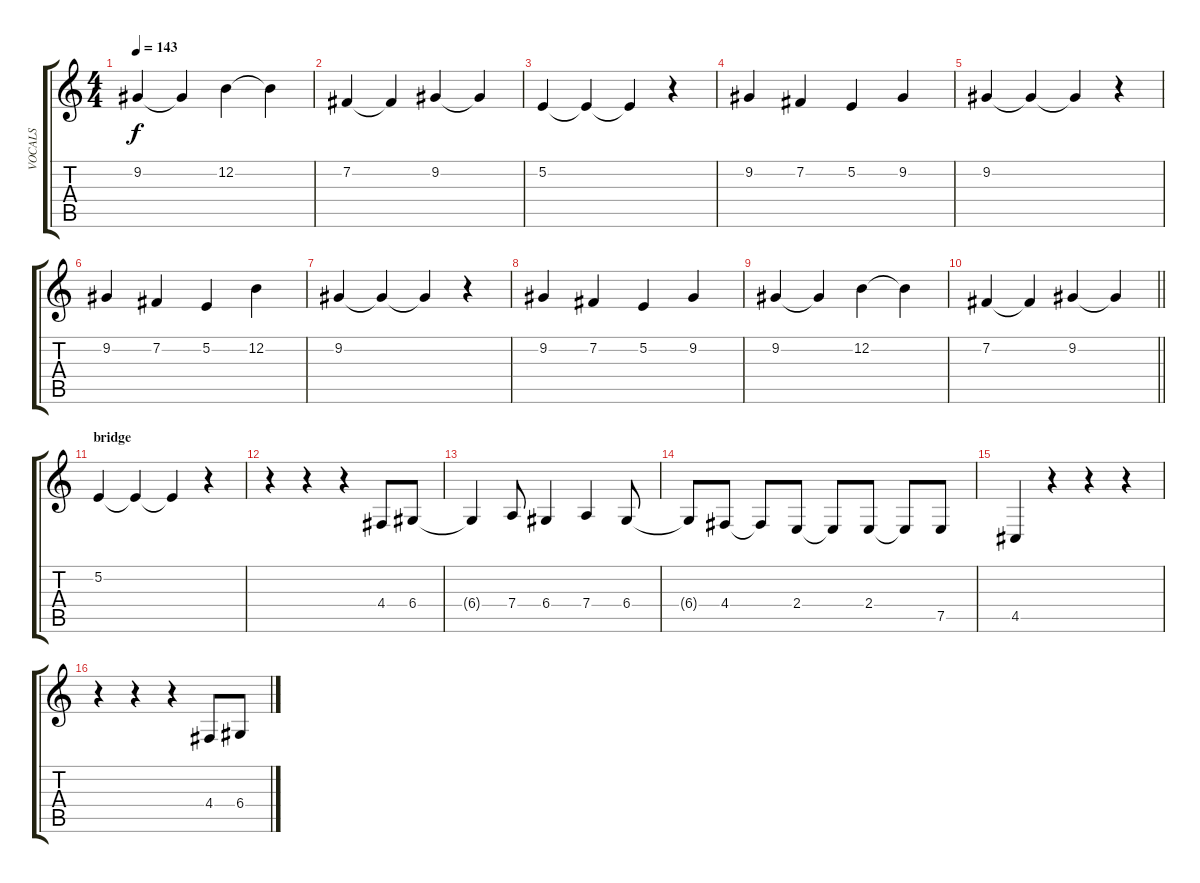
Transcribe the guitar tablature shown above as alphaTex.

\track ("VOCALS" "VOCALS") {instrument oboe}
\staff {score tabs}
\tuning (E4 B3 G3 D3 A2 E2) {hide}
\ts (4 4)
\tempo 143
\clef g2
\ks c
9.2.4{dy f} 9.2{t}.4 12.2.4 12.2{t}.4 |
7.2.4 7.2{t}.4 9.2.4 9.2{t}.4 |
5.2.4 5.2{t}.4 5.2{t}.4 r.4 |
9.2.4 7.2.4 5.2.4 9.2.4 |
9.2.4 9.2{t}.4 9.2{t}.4 r.4 |
9.2.4 7.2.4 5.2.4 12.2.4 |
9.2.4 9.2{t}.4 9.2{t}.4 r.4 |
9.2.4 7.2.4 5.2.4 9.2.4 |
9.2.4 9.2{t}.4 12.2.4 12.2{t}.4 |
\barLineRight lightlight
7.2.4 7.2{t}.4 9.2.4 9.2{t}.4 |
\section ("" "bridge")
5.2.4 5.2{t}.4 5.2{t}.4 r.4 |
r.4 r.4 r.4 4.4.8 6.4.8 |
6.4{t}.4 7.4.8 6.4.4 7.4.4 6.4.8 |
6.4{t}.8 4.4.8 4.4{t}.8 2.4.8 2.4{t}.8 2.4.8 2.4{t}.8 7.5.8 |
4.5.4 r.4 r.4 r.4 |
r.4 r.4 r.4 4.4.8 6.4.8
